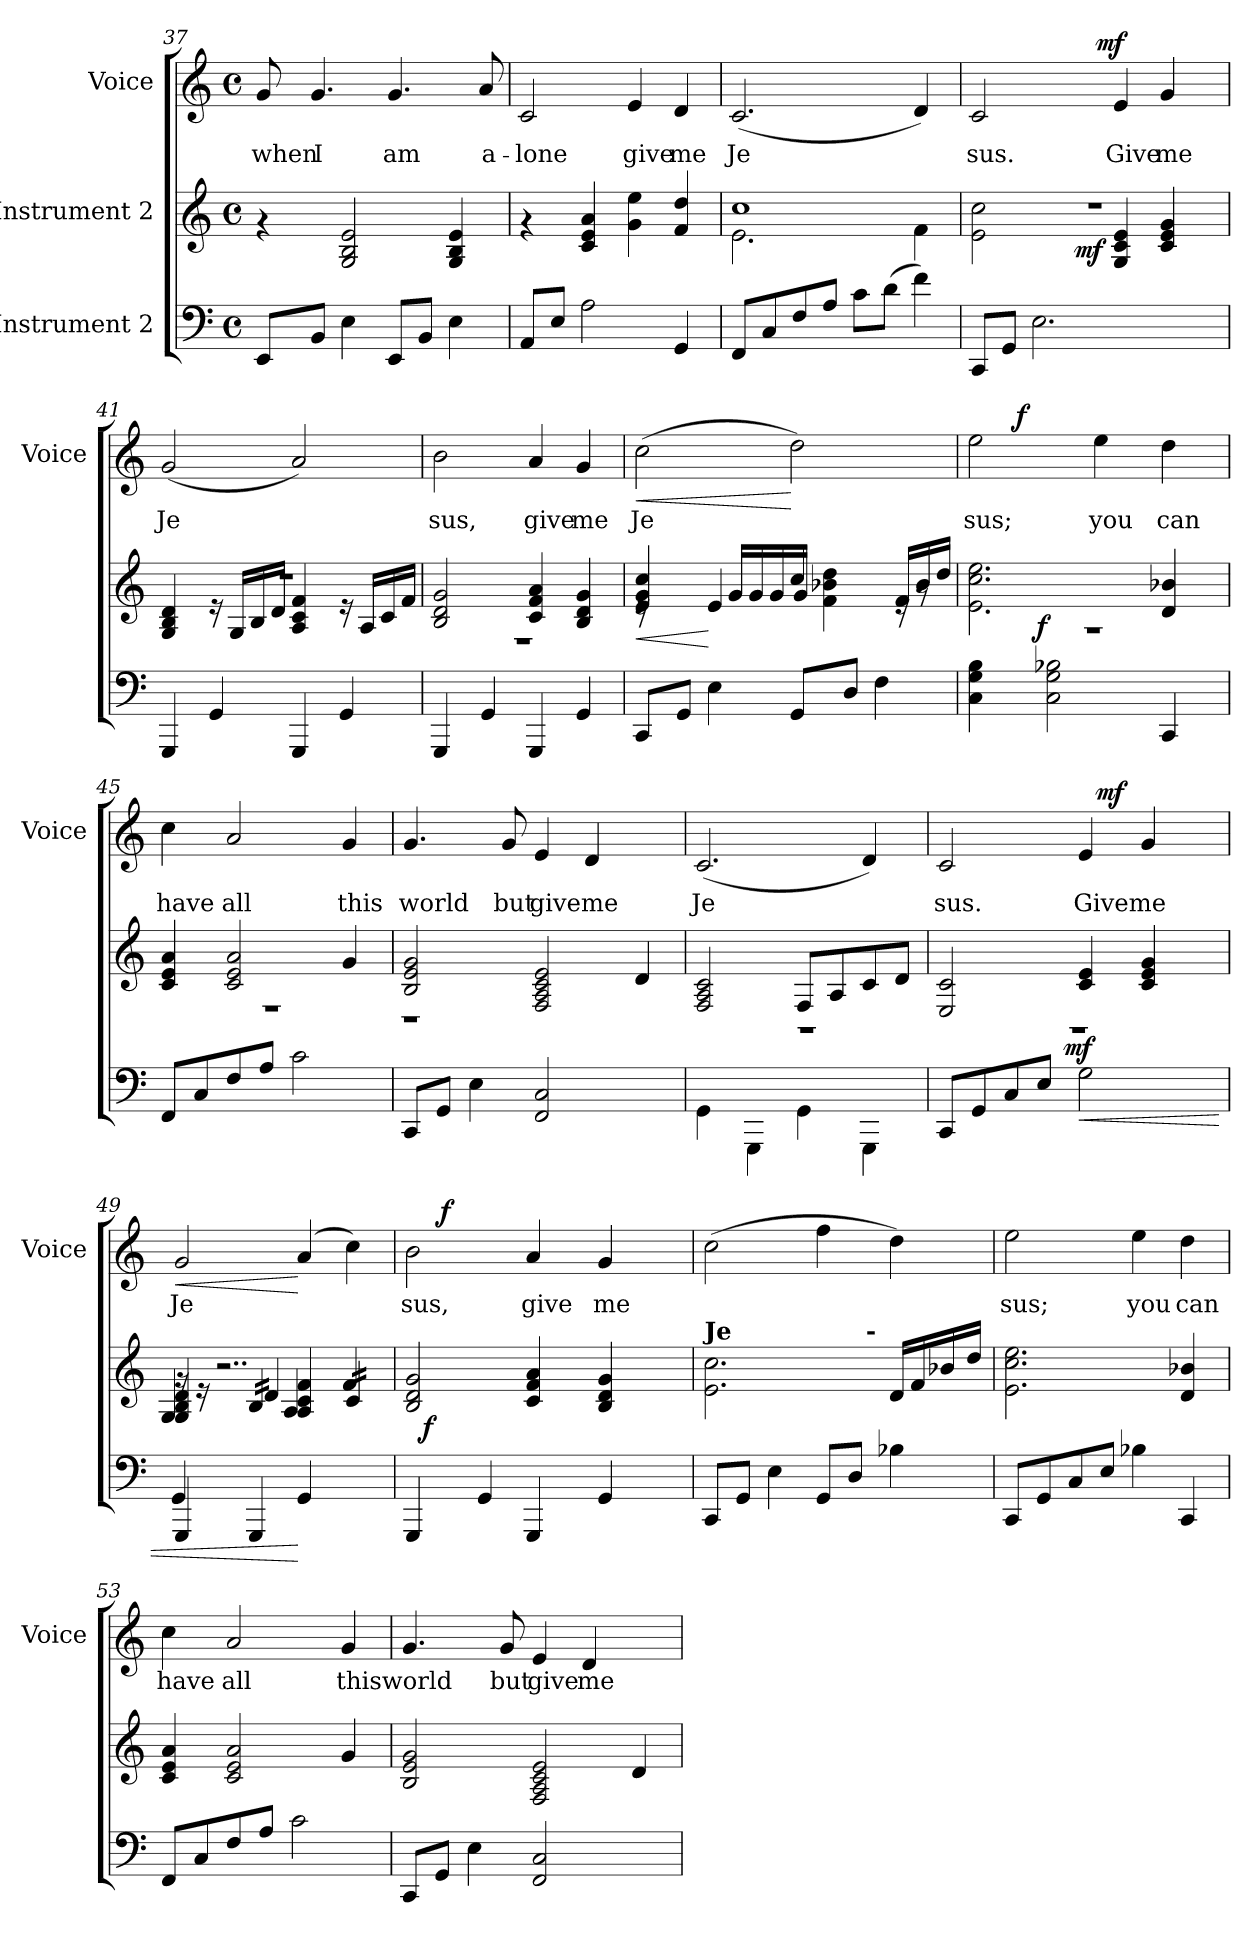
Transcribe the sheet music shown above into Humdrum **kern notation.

**kern	**dynam	**kern	**dynam	**kern	**text	**dynam
*part3	*part3	*part2	*part2	*part1	*part1	*part1
*staff3	*staff3	*staff2	*staff2	*staff1	*staff1	*staff1
*I"Instrument 2	*	*I"Instrument 2	*	*I"Voice	*	*
*	*	*	*	*I'Voice	*	*
*clefF4	*	*clefG2	*	*clefG2	*	*
*k[]	*	*k[]	*	*k[]	*	*
*C:	*	*C:	*	*C:	*	*
*M4/4	*	*M4/4	*	*M4/4	*	*
*met(c)	*	*met(c)	*	*met(c)	*	*
=37	=37	=37	=37	=37	=37	=37
!	!	!	!	!	!LO:LY:b:cj	!
8EE/L	.	4rf	.	8g/	when	.
!	!	!	!	!	!LO:LY:b:cj	!
8BB/J	.	.	.	4.g/	I	.
4E\	.	2B/ 2G/ 2e/	.	.	.	.
!	!	!	!	!	!LO:LY:b:cj	!
8EE/L	.	.	.	4.g/	am	.
8BB/J	.	.	.	.	.	.
4E\	.	4e/ 4G/ 4B/	.	.	.	.
!	!	!	!	!	!LO:LY:b:cj	!
.	.	.	.	8a/	a-	.
!!LO:PB:g=z
=38	=38	=38	=38	=38	=38	=38
!	!	!	!	!	!LO:LY:b:cj	!
8AA/L	.	4rf	.	2c/	-lone	.
8E/J	.	.	.	.	.	.
2A\	.	4e/ 4c/ 4a/	.	.	.	.
!	!	!	!	!	!LO:LY:b:cj	!
.	.	4ee\ 4g\	.	4e/	give	.
!	!	!	!	!	!LO:LY:b:cj	!
4GG/	.	4dd/ 4f/	.	4d/	me	.
=39	=39	=39	=39	=39	=39	=39
*	*	*^	*	*	*	*
!	!	!	!	!	!	!LO:LY:b:cj	!
8FF/L	.	1cc	2.e\	.	(<2.c/	Je-	.
8C/	.	.	.	.	.	.	.
8F/	.	.	.	.	.	.	.
8A/J	.	.	.	.	.	.	.
8c\L	.	.	.	.	.	.	.
(<8d\J	.	.	.	.	.	.	.
!	!	!	!	!	!	!LO:LY:b:cj	!
4f\)	.	.	4f\	.	4d/)	--	.
=40	=40	=40	=40	=40	=40	=40	=40
!	!	!	!	!	!	!LO:LY:b:cj	!
*	*	*	*^	*	*^	*	*
8CC/L	.	2cc\ 2e\	1r	4ryy	.	2c/	4ryy	-sus.	.
8GG/J	.	.	.	.	.	.	.	.	.
2.E\	.	.	.	8ryy	.	.	8ryy	.	.
.	.	.	.	32ryy	.	.	16ryy	.	.
!	!	!	!	!	!LO:DY:b	!	!	!	!
.	.	.	.	2ryy	mf	.	.	.	.
.	.	.	.	.	.	.	64ryy	.	.
!	!	!	!	!	!	!	!	!	!LO:DY:a
.	.	.	.	.	.	.	2ryy	.	mf
!	!	!	!	!	!	!	!	!LO:LY:b:cj	!
.	.	4e/ 4c/ 4G/	.	.	.	4e/	.	Give	.
!	!	!	!	!	!	!	!	!LO:LY:b:cj	!
.	.	4e/ 4c/ 4g/	.	.	.	4g/	.	me	.
.	.	.	.	16.ryy	.	.	.	.	.
.	.	.	.	.	.	.	32.ryy	.	.
=41	=41	=41	=41	=41	=41	=41	=41	=41	=41
!	!	!	!	!	!	!	!	!LO:LY:b:cj	!
*	*	*	*v	*v	*	*	*	*	*
*	*	*	*	*	*v	*v	*	*
4GGG/	.	4B/ 4G/ 4d/	1r	.	(<2g/	Je-	.
4GG/	.	16re	.	.	.	.	.
.	.	16G/L	.	.	.	.	.
.	.	16B/	.	.	.	.	.
.	.	16d/J	.	.	.	.	.
!	!	!	!	!	!	!LO:LY:b:cj	!
4GGG/	.	4f/ 4A/ 4c/	.	.	2a/)	--	.
4GG/	.	16re	.	.	.	.	.
.	.	16A/L	.	.	.	.	.
.	.	16c/	.	.	.	.	.
.	.	16f/J	.	.	.	.	.
!!LO:LB:g=z
=42	=42	=42	=42	=42	=42	=42	=42
!	!	!	!	!	!	!LO:LY:b:cj	!
4GGG/	.	2d/ 2B/ 2g/	1r	.	2b\	-sus,	.
4GG/	.	.	.	.	.	.	.
!	!	!	!	!	!	!LO:LY:b:cj	!
4GGG/	.	4a/ 4f/ 4c/	.	.	4a/	give	.
!	!	!	!	!	!	!LO:LY:b:cj	!
4GG/	.	4g/ 4B/ 4d/	.	.	4g/	me	.
=43	=43	=43	=43	=43	=43	=43	=43
!	!	!	!	!LO:HP:b	!	!LO:LY:b:cj	!LO:HP:b
8CC/L	.	4cc/ 4g/ 4e/	16re	<	(>2cc\	Je-	<
.	.	.	4ryy	.	.	.	.
8GG/J	.	.	.	.	.	.	.
4E\	.	4e/	.	[	.	.	.
*	*	*tremolo	*	*	*	*	*
.	.	.	16g/LL	.	.	.	.
.	.	.	16g/	.	.	.	.
.	.	.	16g/	.	.	.	.
!	!	!	!	!	!	!LO:LY:b:cj	!
8GG/L	.	4cc/	16g/JJ	.	2dd\)	--	[
*	*	*Xtremolo	*	*	*	*	*
.	.	.	4dd\ 4f\ 4b-X\	.	.	.	.
8D/J	.	.	.	.	.	.	.
4F\	.	16ryy	.	.	.	.	.
.	.	16f/L	16re	.	.	.	.
.	.	16b-/	8rf	.	.	.	.
.	.	16dd/J	.	.	.	.	.
=44	=44	=44	=44	=44	=44	=44	=44
!	!	!	!	!	!	!LO:LY:b:cj	!
*^	*	*	*	*	*^	*	*
4B\ 4G\ 4C\	8...ryy	.	2.cc\ 2.e\ 2.ee\	1r	.	2ee\	8ryy	-sus;	.
.	.	.	.	.	.	.	32.ryy	.	.
!	!	!	!	!	!	!	!	!	!LO:DY:a
.	.	.	.	.	.	.	2ryy	.	f
!	!	!LO:DY:a	!	!	!	!	!	!	!
.	2ryy	f	.	.	.	.	.	.	.
2G\ 2C\ 2B-X\	.	.	.	.	.	.	.	.	.
!	!	!	!	!	!	!	!	!LO:LY:b:cj	!
.	.	.	.	.	.	4ee\	.	you	.
.	.	.	.	.	.	.	4ryy	.	.
.	4ryy	.	.	.	.	.	.	.	.
!	!	!	!	!	!	!	!	!LO:LY:b:cj	!
4CC/	.	.	4b-X/ 4d/	.	.	4dd\	.	can	.
.	.	.	.	.	.	.	16ryy	.	.
.	64ryy	.	.	.	.	.	64ryy	.	.
=45	=45	=45	=45	=45	=45	=45	=45	=45	=45
!	!	!	!	!	!	!	!	!LO:LY:b:cj	!
*v	*v	*	*	*	*	*v	*v	*	*
8FF/L	.	4e/ 4c/ 4a/	1r	.	4cc\	have	.
8C/	.	.	.	.	.	.	.
!	!	!	!	!	!	!LO:LY:b:cj	!
8F/	.	2a/ 2e/ 2c/	.	.	2a/	all	.
8A/J	.	.	.	.	.	.	.
2c\	.	.	.	.	.	.	.
!	!	!	!	!	!	!LO:LY:b:cj	!
.	.	4g/	.	.	4g/	this	.
!!LO:LB:g=z
=46	=46	=46	=46	=46	=46	=46	=46
!	!	!	!	!	!	!LO:LY:b:cj	!
8CC/L	.	2e/ 2B/ 2g/	1r	.	4.g/	world	.
8GG/J	.	.	.	.	.	.	.
4E\	.	.	.	.	.	.	.
!	!	!	!	!	!	!LO:LY:b:cj	!
.	.	.	.	.	8g/	but	.
!	!	!	!	!	!	!LO:LY:b:cj	!
2C/ 2FF/	.	2c/ 2A/ 2F/ 2e/	.	.	4e/	giveme	.
!	!	!	!	!	!	!LO:LY:b:cj	!
.	.	.	.	.	4d/	.	.
4ryy	.	4d/	4ryy	.	4ryy	.	.
=47	=47	=47	=47	=47	=47	=47	=47
!	!	!	!	!	!	!LO:LY:b:cj	!
4GG\	.	2A/ 2F/ 2c/	1r	.	(<2.c/	Je-	.
4GGG\	.	.	.	.	.	.	.
4GG\	.	8F/L	.	.	.	.	.
.	.	8A/	.	.	.	.	.
!	!	!	!	!	!	!LO:LY:b:cj	!
4GGG\	.	8c/	.	.	4d/)	--	.
.	.	8d/J	.	.	.	.	.
=48	=48	=48	=48	=48	=48	=48	=48
!	!	!	!	!	!	!LO:LY:b:cj	!
*^	*	*	*	*	*^	*	*
8CC/L	4...ryy	.	2E/ 2c/	1r	.	2c/	2ryy	-sus.	.
8GG/	.	.	.	.	.	.	.	.	.
8C/	.	.	.	.	.	.	.	.	.
8E/J	.	.	.	.	.	.	.	.	.
!	!	!LO:DY:a	!	!	!	!	!	!	!
.	2ryy	mf	.	.	.	.	.	.	.
!	!	!LO:HP:b	!	!	!	!	!	!LO:LY:b:cj	!
2G\	.	<	4c/ 4e/	.	.	4e/	32.ryy	Giveme	.
!	!	!	!	!	!	!	!	!	!LO:DY:a
.	.	.	.	.	.	.	4ryy	.	mf
!	!	!	!	!	!	!	!	!LO:LY:b:cj	!
.	.	.	4g/ 4c/ 4e/	.	.	4g/	.	.	.
.	.	.	.	.	.	.	8ryy	.	.
.	.	.	.	.	.	.	16ryy	.	.
.	32ryy	.	.	.	.	.	.	.	.
.	.	.	.	.	.	.	64ryy	.	.
=49	=49	=49	=49	=49	=49	=49	=49	=49	=49
*	*	*	*	*^	*	*	*	*	*
!	!	!	!	!	!	!	!	!	!LO:LY:b:cj	!LO:HP:b
*	*	*	*	*	*	*	*v	*v	*	*
4GGG/	4GG/	.	4d/ 4B/ 4G/	16rf	4G/	.	2g/	Je-	<
.	.	.	.	16re	.	.	.	.	.
.	.	.	.	2..r	.	.	.	.	.
*	*	*	*tremolo	*	*	*	*	*	*
4GGG/	4ryy	.	16B/LL	.	4d/	.	.	.	.
.	.	.	16B/	.	.	.	.	.	.
.	.	.	16B/	.	.	.	.	.	.
.	.	.	16B/JJ	.	.	.	.	.	.
*	*	*	*Xtremolo	*	*	*	*	*	*
!	!	!	!	!	!	!	!	!LO:LY:b:cj	!
4GG/	2ryy	[	4f/ 4c/ 4A/	.	4A/	.	(>4a/	--	[
!	!	!	!	!	!	!	!	!LO:LY:b:cj	!
*	*	*	*tremolo	*	*	*	*	*	*
4ryy	.	.	16c/LL	.	4f/	.	4cc\)	--	.
.	.	.	16c/	.	.	.	.	.	.
.	.	.	16c/	.	.	.	.	.	.
.	.	.	16c/JJ	.	.	.	.	.	.
*	*	*	*Xtremolo	*	*	*	*	*	*
*v	*v	*	*	*	*	*	*	*	*
=50	=50	=50	=50	=50	=50	=50	=50	=50
!	!	!	!	!	!	!	!LO:LY:b:cj	!
*	*	*	*v	*v	*	*^	*	*
4GGG/	.	2g/ 2d/ 2B/	32.ryy	.	2b\	16.ryy	-sus,	.
!	!	!	!	!LO:DY:b	!	!	!	!
.	.	.	2ryy	f	.	.	.	.
!	!	!	!	!	!	!	!	!LO:DY:a
.	.	.	.	.	.	2ryy	.	f
4GG/	.	.	.	.	.	.	.	.
!	!	!	!	!	!	!	!LO:LY:b:cj	!
4GGG/	.	4a/ 4c/ 4f/	.	.	4a/	.	give	.
.	.	.	4ryy	.	.	.	.	.
.	.	.	.	.	.	4ryy	.	.
!	!	!	!	!	!	!	!LO:LY:b:cj	!
4GG/	.	4g/ 4d/ 4B/	.	.	4g/	.	me	.
.	.	.	8ryy	.	.	.	.	.
.	.	.	.	.	.	8ryy	.	.
.	.	.	16ryy	.	.	.	.	.
.	.	.	.	.	.	32ryy	.	.
.	.	.	64ryy	.	.	.	.	.
!!LO:PB:g=z
=51	=51	=51	=51	=51	=51	=51	=51	=51
!	!	!LO:TX:a:B:t=Je	!	!	!	!	!	!
!	!	!	!	!	!	!	!LO:LY:b:cj	!
*	*	*	*	*	*v	*v	*	*
8CC/L	.	2.e\ 2.cc\	2ryy	.	(>2cc\	.	.
8GG/J	.	.	.	.	.	.	.
4E\	.	.	.	.	.	.	.
!	!	!	!	!	!	!LO:LY:b:cj	!
8GG/L	.	.	8ryy	.	4ff\	.	.
8D/J	.	.	32.ryy	.	.	.	.
!	!	!	!LO:TX:a:B:t=-	!	!	!	!
.	.	.	4ryy	.	.	.	.
!	!	!	!	!	!	!LO:LY:b:cj	!
4B-X\	.	16d/L	.	.	4dd\)	.	.
.	.	16f/	.	.	.	.	.
.	.	16b-X/	.	.	.	.	.
.	.	.	16ryy	.	.	.	.
.	.	16dd/J	.	.	.	.	.
.	.	.	64ryy	.	.	.	.
=52	=52	=52	=52	=52	=52	=52	=52
!	!	!	!	!	!	!LO:LY:b:cj	!
*	*	*v	*v	*	*	*	*
8CC/L	.	2.cc\ 2.e\ 2.ee\	.	2ee\	sus;	.
8GG/	.	.	.	.	.	.
8C/	.	.	.	.	.	.
8E/J	.	.	.	.	.	.
!	!	!	!	!	!LO:LY:b:cj	!
4B-X\	.	.	.	4ee\	you	.
!	!	!	!	!	!LO:LY:b:cj	!
4CC/	.	4b-X/ 4d/	.	4dd\	can	.
=53	=53	=53	=53	=53	=53	=53
!	!	!	!	!	!LO:LY:b:cj	!
8FF/L	.	4e/ 4c/ 4a/	.	4cc\	have	.
8C/	.	.	.	.	.	.
!	!	!	!	!	!LO:LY:b:cj	!
8F/	.	2a/ 2e/ 2c/	.	2a/	all	.
8A/J	.	.	.	.	.	.
2c\	.	.	.	.	.	.
!	!	!	!	!	!LO:LY:b:cj	!
.	.	4g/	.	4g/	thisworld	.
=54	=54	=54	=54	=54	=54	=54
!	!	!	!	!	!LO:LY:b:cj	!
8CC/L	.	2e/ 2B/ 2g/	.	4.g/	.	.
8GG/J	.	.	.	.	.	.
4E\	.	.	.	.	.	.
!	!	!	!	!	!LO:LY:b:cj	!
.	.	.	.	8g/	but	.
!	!	!	!	!	!LO:LY:b:cj	!
2C/ 2FF/	.	2c/ 2A/ 2F/ 2e/	.	4e/	give	.
!	!	!	!	!	!LO:LY:b:cj	!
.	.	.	.	4d/	me	.
4ryy	.	4d/	.	4ryy	.	.
=	=	=	=	=	=	=
*-	*-	*-	*-	*-	*-	*-
